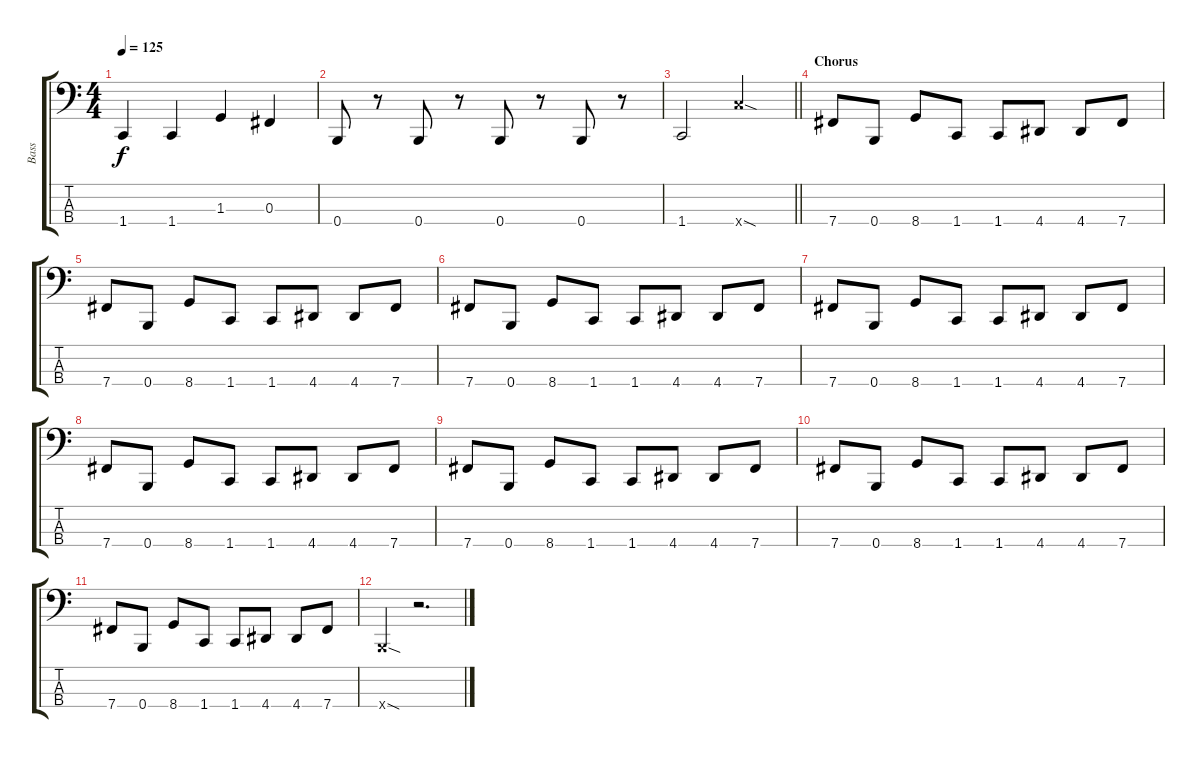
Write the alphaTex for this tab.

\track ("Bass" "Bass") {instrument electricbasspick bank 4}
\staff {score tabs}
\tuning (E2 B1 Gb1 B0) {hide}
\ts (4 4)
\tempo 125
\clef f4
\ks c
1.4.4{dy f} 1.4.4 1.3.4 0.3.4 |
0.4.8 r.8 0.4.8 r.8 0.4.8 r.8 0.4.8 r.8 |
\barLineRight lightlight
1.4.2 13.4{sod x}.2 |
\section ("" "Chorus")
7.4.8 0.4.8 8.4.8 1.4.8 1.4.8 4.4.8 4.4.8 7.4.8 |
7.4.8 0.4.8 8.4.8 1.4.8 1.4.8 4.4.8 4.4.8 7.4.8 |
7.4.8 0.4.8 8.4.8 1.4.8 1.4.8 4.4.8 4.4.8 7.4.8 |
7.4.8 0.4.8 8.4.8 1.4.8 1.4.8 4.4.8 4.4.8 7.4.8 |
7.4.8 0.4.8 8.4.8 1.4.8 1.4.8 4.4.8 4.4.8 7.4.8 |
7.4.8 0.4.8 8.4.8 1.4.8 1.4.8 4.4.8 4.4.8 7.4.8 |
7.4.8 0.4.8 8.4.8 1.4.8 1.4.8 4.4.8 4.4.8 7.4.8 |
7.4.8 0.4.8 8.4.8 1.4.8 1.4.8 4.4.8 4.4.8 7.4.8 |
0.4{sod x}.4 r.2{d}
